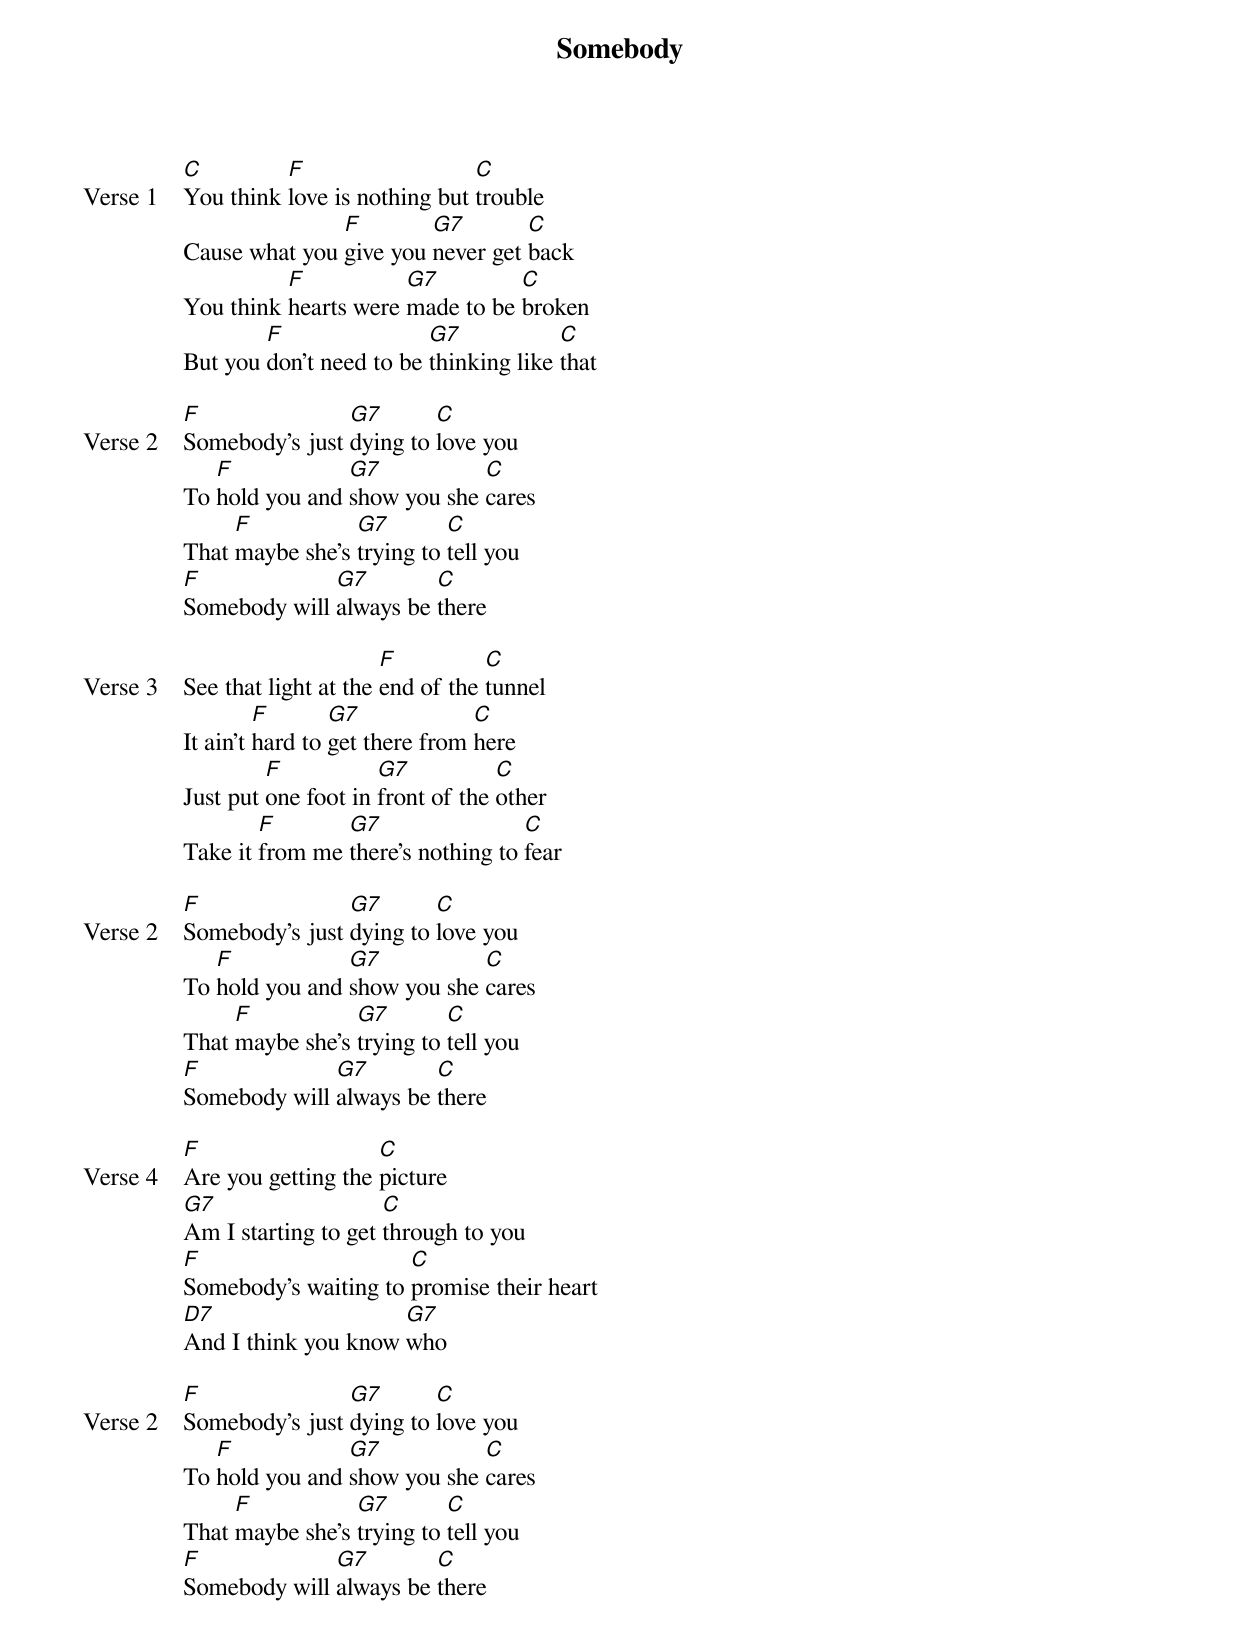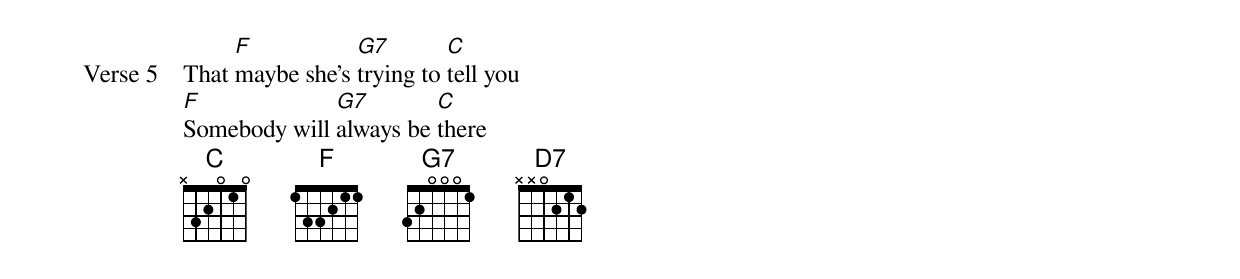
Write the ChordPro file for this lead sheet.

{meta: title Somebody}
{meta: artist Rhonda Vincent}
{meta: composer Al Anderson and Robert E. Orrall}
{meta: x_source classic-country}
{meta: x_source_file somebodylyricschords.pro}
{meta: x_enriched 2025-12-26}

{start_of_verse: Verse 1}
[C]You think [F]love is nothing but [C]trouble
Cause what you [F]give you [G7]never get [C]back
You think [F]hearts were [G7]made to be [C]broken
But you [F]don't need to be [G7]thinking like [C]that
{end_of_verse}

{start_of_verse: Verse 2}
[F]Somebody's just [G7]dying to [C]love you
To [F]hold you and [G7]show you she [C]cares
That [F]maybe she's [G7]trying to [C]tell you
[F]Somebody will [G7]always be [C]there
{end_of_verse}

{start_of_verse: Verse 3}
See that light at the [F]end of the [C]tunnel
It ain't [F]hard to [G7]get there from [C]here
Just put [F]one foot in [G7]front of the [C]other
Take it [F]from me [G7]there's nothing to [C]fear
{end_of_verse}

{start_of_verse: Verse 2}
[F]Somebody's just [G7]dying to [C]love you
To [F]hold you and [G7]show you she [C]cares
That [F]maybe she's [G7]trying to [C]tell you
[F]Somebody will [G7]always be [C]there
{end_of_verse}

{start_of_verse: Verse 4}
[F]Are you getting the [C]picture
[G7]Am I starting to get [C]through to you
[F]Somebody's waiting to [C]promise their heart
[D7]And I think you know [G7]who
{end_of_verse}

{start_of_verse: Verse 2}
[F]Somebody's just [G7]dying to [C]love you
To [F]hold you and [G7]show you she [C]cares
That [F]maybe she's [G7]trying to [C]tell you
[F]Somebody will [G7]always be [C]there
{end_of_verse}

{start_of_verse: Verse 5}
That [F]maybe she's [G7]trying to [C]tell you
[F]Somebody will [G7]always be [C]there
{end_of_verse}
